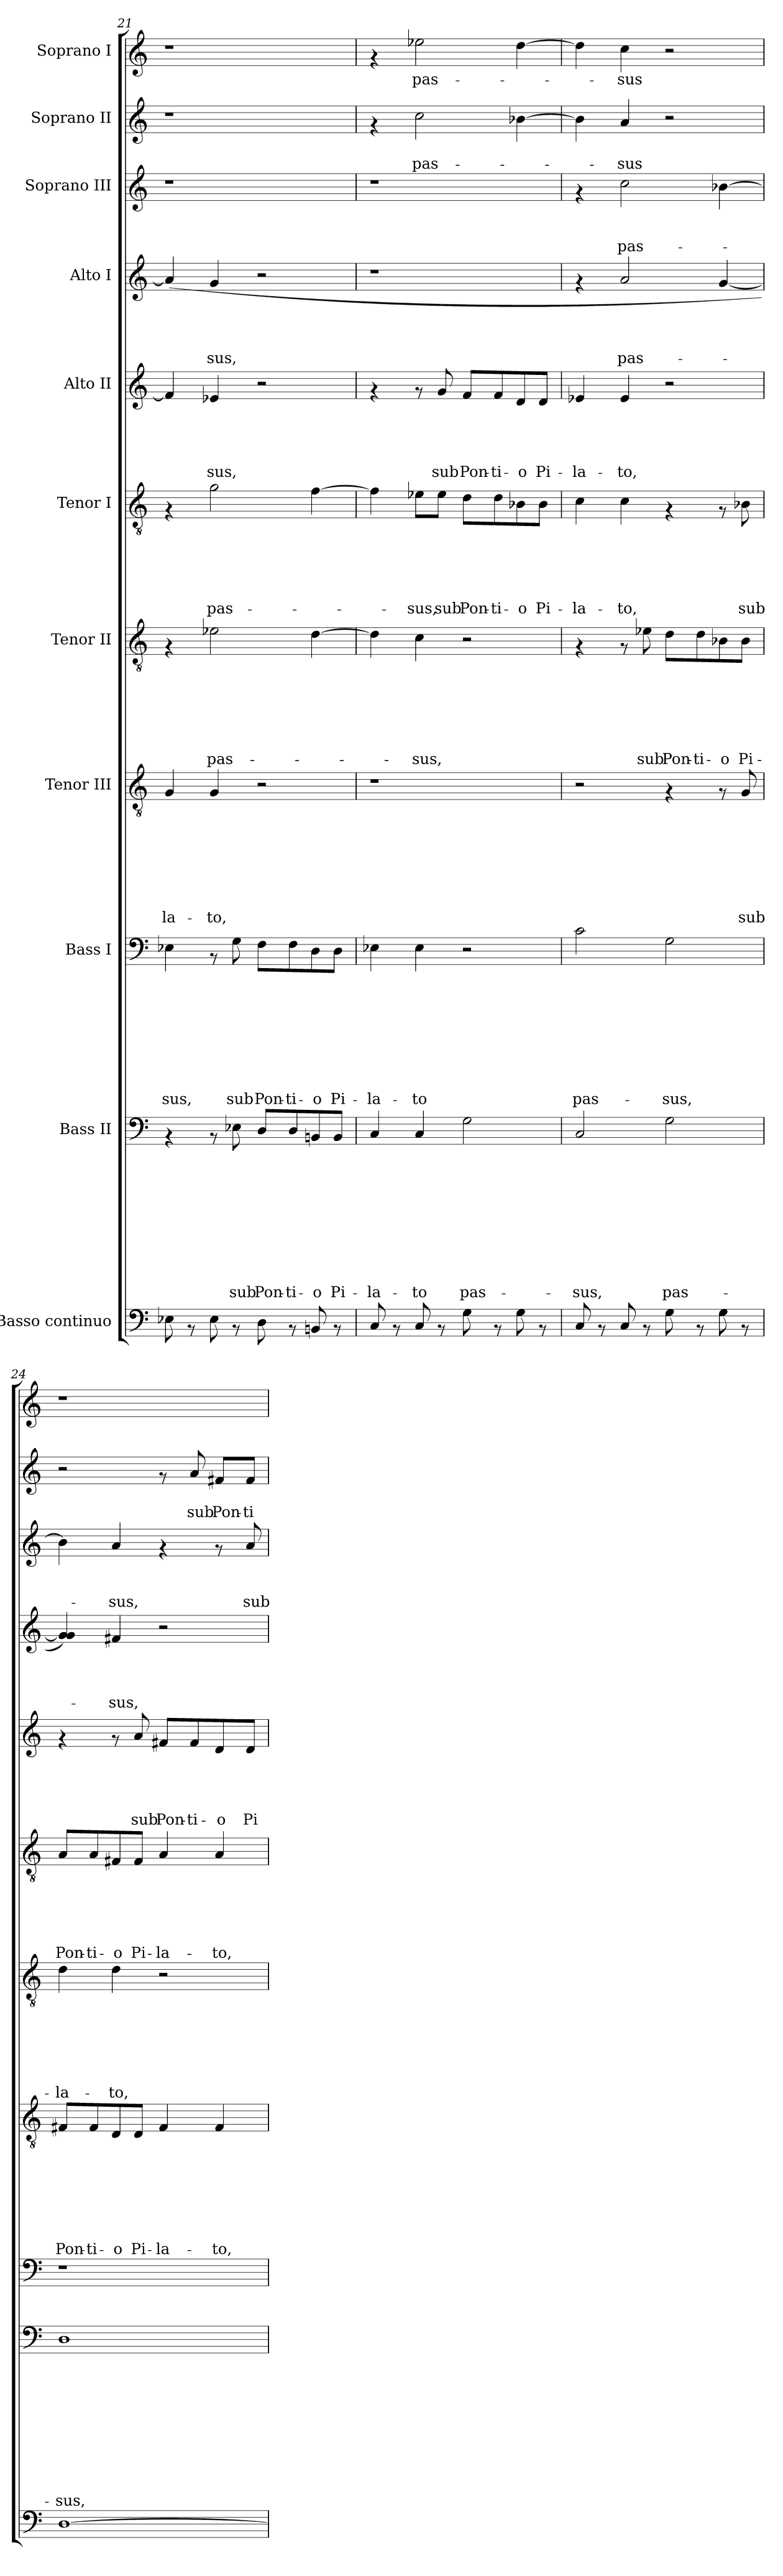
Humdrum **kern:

**kern	**kern	**text	**text	**text	**text	**text	**text	**text	**text	**text	**text	**kern	**text	**text	**text	**text	**text	**text	**text	**text	**text	**kern	**text	**text	**text	**text	**text	**text	**text	**text	**kern	**text	**text	**text	**text	**text	**text	**text	**kern	**text	**text	**text	**text	**text	**text	**kern	**text	**text	**text	**text	**text	**kern	**text	**text	**text	**text	**kern	**text	**text	**text	**kern	**text	**text	**kern	**text
*part11	*part10	*part10	*part10	*part10	*part10	*part10	*part10	*part10	*part10	*part10	*part10	*part9	*part9	*part9	*part9	*part9	*part9	*part9	*part9	*part9	*part9	*part8	*part8	*part8	*part8	*part8	*part8	*part8	*part8	*part8	*part7	*part7	*part7	*part7	*part7	*part7	*part7	*part7	*part6	*part6	*part6	*part6	*part6	*part6	*part6	*part5	*part5	*part5	*part5	*part5	*part5	*part4	*part4	*part4	*part4	*part4	*part3	*part3	*part3	*part3	*part2	*part2	*part2	*part1	*part1
*staff11	*staff10	*staff10	*staff10	*staff10	*staff10	*staff10	*staff10	*staff10	*staff10	*staff10	*staff10	*staff9	*staff9	*staff9	*staff9	*staff9	*staff9	*staff9	*staff9	*staff9	*staff9	*staff8	*staff8	*staff8	*staff8	*staff8	*staff8	*staff8	*staff8	*staff8	*staff7	*staff7	*staff7	*staff7	*staff7	*staff7	*staff7	*staff7	*staff6	*staff6	*staff6	*staff6	*staff6	*staff6	*staff6	*staff5	*staff5	*staff5	*staff5	*staff5	*staff5	*staff4	*staff4	*staff4	*staff4	*staff4	*staff3	*staff3	*staff3	*staff3	*staff2	*staff2	*staff2	*staff1	*staff1
*I"Basso continuo	*I"Bass II	*	*	*	*	*	*	*	*	*	*	*I"Bass I	*	*	*	*	*	*	*	*	*	*I"Tenor III	*	*	*	*	*	*	*	*	*I"Tenor II	*	*	*	*	*	*	*	*I"Tenor I	*	*	*	*	*	*	*I"Alto II	*	*	*	*	*	*I"Alto I	*	*	*	*	*I"Soprano III	*	*	*	*I"Soprano II	*	*	*I"Soprano I	*
*clefF4	*clefF4	*	*	*	*	*	*	*	*	*	*	*clefF4	*	*	*	*	*	*	*	*	*	*clefGv2	*	*	*	*	*	*	*	*	*clefGv2	*	*	*	*	*	*	*	*clefGv2	*	*	*	*	*	*	*clefG2	*	*	*	*	*	*clefG2	*	*	*	*	*clefG2	*	*	*	*clefG2	*	*	*clefG2	*
*ITrd7c12	*	*	*	*	*	*	*	*	*	*	*	*	*	*	*	*	*	*	*	*	*	*	*	*	*	*	*	*	*	*	*	*	*	*	*	*	*	*	*	*	*	*	*	*	*	*	*	*	*	*	*	*	*	*	*	*	*	*	*	*	*	*	*	*	*
*k[]	*k[]	*	*	*	*	*	*	*	*	*	*	*k[]	*	*	*	*	*	*	*	*	*	*k[]	*	*	*	*	*	*	*	*	*k[]	*	*	*	*	*	*	*	*k[]	*	*	*	*	*	*	*k[]	*	*	*	*	*	*k[]	*	*	*	*	*k[]	*	*	*	*k[]	*	*	*k[]	*
*C:	*C:	*	*	*	*	*	*	*	*	*	*	*C:	*	*	*	*	*	*	*	*	*	*C:	*	*	*	*	*	*	*	*	*C:	*	*	*	*	*	*	*	*C:	*	*	*	*	*	*	*C:	*	*	*	*	*	*C:	*	*	*	*	*C:	*	*	*	*C:	*	*	*C:	*
=21	=21	=21	=21	=21	=21	=21	=21	=21	=21	=21	=21	=21	=21	=21	=21	=21	=21	=21	=21	=21	=21	=21	=21	=21	=21	=21	=21	=21	=21	=21	=21	=21	=21	=21	=21	=21	=21	=21	=21	=21	=21	=21	=21	=21	=21	=21	=21	=21	=21	=21	=21	=21	=21	=21	=21	=21	=21	=21	=21	=21	=21	=21	=21	=21	=21
!	!	!	!	!	!	!	!	!	!	!	!	!	!	!	!	!	!	!	!	!	!LO:LY:b	!	!	!	!	!	!	!	!	!LO:LY:b	!	!	!	!	!	!	!	!	!	!	!	!	!	!	!	!	!	!	!	!	!	!	!	!	!	!	!	!	!	!	!	!	!	!	!
8EE-X\	4rAA	.	.	.	.	.	.	.	.	.	.	4E-X\	.	.	.	.	.	.	.	.	-sus,	4G/	.	.	.	.	.	.	.	-la-	4rF	.	.	.	.	.	.	.	4rF	.	.	.	.	.	.	4f/]	.	.	.	.	.	(<4a-/]	.	.	.	.	1r	.	.	.	1r	.	.	1r	.
8rAA	.	.	.	.	.	.	.	.	.	.	.	.	.	.	.	.	.	.	.	.	.	.	.	.	.	.	.	.	.	.	.	.	.	.	.	.	.	.	.	.	.	.	.	.	.	.	.	.	.	.	.	.	.	.	.	.	.	.	.	.	.	.	.	.	.
!	!	!	!	!	!	!	!	!	!	!	!	!	!	!	!	!	!	!	!	!	!	!	!	!	!	!	!	!	!	!LO:LY:b	!	!	!	!	!	!	!	!LO:LY:b	!	!	!	!	!	!	!LO:LY:b	!	!	!	!	!	!LO:LY:b	!	!	!	!	!LO:LY:b	!	!	!	!	!	!	!	!	!
8EE-\	8rAA	.	.	.	.	.	.	.	.	.	.	8rAA	.	.	.	.	.	.	.	.	.	4G/	.	.	.	.	.	.	.	-to,	2e-X\	.	.	.	.	.	.	pas-	2g\	.	.	.	.	.	pas-	4e-X/	.	.	.	.	-sus,	4g/	.	.	.	-sus,	.	.	.	.	.	.	.	.	.
!	!	!	!	!	!	!	!	!	!	!	!LO:LY:b	!	!	!	!	!	!	!	!	!	!LO:LY:b	!	!	!	!	!	!	!	!	!	!	!	!	!	!	!	!	!	!	!	!	!	!	!	!	!	!	!	!	!	!	!	!	!	!	!	!	!	!	!	!	!	!	!	!
8rAA	8E-X\	.	.	.	.	.	.	.	.	.	sub	8G\	.	.	.	.	.	.	.	.	sub	.	.	.	.	.	.	.	.	.	.	.	.	.	.	.	.	.	.	.	.	.	.	.	.	.	.	.	.	.	.	.	.	.	.	.	.	.	.	.	.	.	.	.	.
!	!	!	!	!	!	!	!	!	!	!	!LO:LY:b	!	!	!	!	!	!	!	!	!	!LO:LY:b	!	!	!	!	!	!	!	!	!	!	!	!	!	!	!	!	!	!	!	!	!	!	!	!	!	!	!	!	!	!	!	!	!	!	!	!	!	!	!	!	!	!	!	!
8DD\	8D/L	.	.	.	.	.	.	.	.	.	Pon-	8F\L	.	.	.	.	.	.	.	.	Pon-	2r	.	.	.	.	.	.	.	.	.	.	.	.	.	.	.	.	.	.	.	.	.	.	.	2r	.	.	.	.	.	2r	.	.	.	.	.	.	.	.	.	.	.	.	.
!	!	!	!	!	!	!	!	!	!	!	!LO:LY:b	!	!	!	!	!	!	!	!	!	!LO:LY:b	!	!	!	!	!	!	!	!	!	!	!	!	!	!	!	!	!	!	!	!	!	!	!	!	!	!	!	!	!	!	!	!	!	!	!	!	!	!	!	!	!	!	!	!
8rAA	8D/	.	.	.	.	.	.	.	.	.	-ti-	8F\	.	.	.	.	.	.	.	.	-ti-	.	.	.	.	.	.	.	.	.	.	.	.	.	.	.	.	.	.	.	.	.	.	.	.	.	.	.	.	.	.	.	.	.	.	.	.	.	.	.	.	.	.	.	.
!	!	!	!	!	!	!	!	!	!	!	!LO:LY:b	!	!	!	!	!	!	!	!	!	!LO:LY:b	!	!	!	!	!	!	!	!	!	!	!	!	!	!	!	!	!	!	!	!	!	!	!	!	!	!	!	!	!	!	!	!	!	!	!	!	!	!	!	!	!	!	!	!
8BBBn/	8BBn/	.	.	.	.	.	.	.	.	.	-o	8D\	.	.	.	.	.	.	.	.	-o	.	.	.	.	.	.	.	.	.	[>4d\	.	.	.	.	.	.	.	[>4f\	.	.	.	.	.	.	.	.	.	.	.	.	.	.	.	.	.	.	.	.	.	.	.	.	.	.
!	!	!	!	!	!	!	!	!	!	!	!LO:LY:b	!	!	!	!	!	!	!	!	!	!LO:LY:b	!	!	!	!	!	!	!	!	!	!	!	!	!	!	!	!	!	!	!	!	!	!	!	!	!	!	!	!	!	!	!	!	!	!	!	!	!	!	!	!	!	!	!	!
8rAA	8BB/J	.	.	.	.	.	.	.	.	.	Pi-	8D\J	.	.	.	.	.	.	.	.	Pi-	.	.	.	.	.	.	.	.	.	.	.	.	.	.	.	.	.	.	.	.	.	.	.	.	.	.	.	.	.	.	.	.	.	.	.	.	.	.	.	.	.	.	.	.
=22	=22	=22	=22	=22	=22	=22	=22	=22	=22	=22	=22	=22	=22	=22	=22	=22	=22	=22	=22	=22	=22	=22	=22	=22	=22	=22	=22	=22	=22	=22	=22	=22	=22	=22	=22	=22	=22	=22	=22	=22	=22	=22	=22	=22	=22	=22	=22	=22	=22	=22	=22	=22	=22	=22	=22	=22	=22	=22	=22	=22	=22	=22	=22	=22	=22
!	!	!	!	!	!	!	!	!	!	!	!LO:LY:b	!	!	!	!	!	!	!	!	!	!LO:LY:b	!	!	!	!	!	!	!	!	!	!	!	!	!	!	!	!	!	!	!	!	!	!	!	!	!	!	!	!	!	!	!	!	!	!	!	!	!	!	!	!	!	!	!	!
8CC/	4C/	.	.	.	.	.	.	.	.	.	-la-	4E-X\	.	.	.	.	.	.	.	.	-la-	1r	.	.	.	.	.	.	.	.	4d\]	.	.	.	.	.	.	.	4f\]	.	.	.	.	.	.	4rf	.	.	.	.	.	1r	.	.	.	.	1r	.	.	.	4rf	.	.	4rf	.
8rAA	.	.	.	.	.	.	.	.	.	.	.	.	.	.	.	.	.	.	.	.	.	.	.	.	.	.	.	.	.	.	.	.	.	.	.	.	.	.	.	.	.	.	.	.	.	.	.	.	.	.	.	.	.	.	.	.	.	.	.	.	.	.	.	.	.
!	!	!	!	!	!	!	!	!	!	!	!LO:LY:b	!	!	!	!	!	!	!	!	!	!LO:LY:b	!	!	!	!	!	!	!	!	!	!	!	!	!	!	!	!	!LO:LY:b	!	!	!	!	!	!	!LO:LY:b	!	!	!	!	!	!	!	!	!	!	!	!	!	!	!	!	!	!LO:LY:b	!	!LO:LY:b
8CC/	4C/	.	.	.	.	.	.	.	.	.	-to	4E-\	.	.	.	.	.	.	.	.	-to	.	.	.	.	.	.	.	.	.	4c\	.	.	.	.	.	.	-sus,	8e-X\L	.	.	.	.	.	-sus,	8rf	.	.	.	.	.	.	.	.	.	.	.	.	.	.	2cc\	.	pas-	2ee-X\	pas-
!	!	!	!	!	!	!	!	!	!	!	!	!	!	!	!	!	!	!	!	!	!	!	!	!	!	!	!	!	!	!	!	!	!	!	!	!	!	!	!	!	!	!	!	!	!LO:LY:b	!	!	!	!	!	!LO:LY:b	!	!	!	!	!	!	!	!	!	!	!	!	!	!
8rAA	.	.	.	.	.	.	.	.	.	.	.	.	.	.	.	.	.	.	.	.	.	.	.	.	.	.	.	.	.	.	.	.	.	.	.	.	.	.	8e-\J	.	.	.	.	.	sub	8g/	.	.	.	.	sub	.	.	.	.	.	.	.	.	.	.	.	.	.	.
!	!	!	!	!	!	!	!	!	!	!	!LO:LY:b	!	!	!	!	!	!	!	!	!	!	!	!	!	!	!	!	!	!	!	!	!	!	!	!	!	!	!	!	!	!	!	!	!	!LO:LY:b	!	!	!	!	!	!LO:LY:b	!	!	!	!	!	!	!	!	!	!	!	!	!	!
8GG\	2G\	.	.	.	.	.	.	.	.	.	pas-	2r	.	.	.	.	.	.	.	.	.	.	.	.	.	.	.	.	.	.	2r	.	.	.	.	.	.	.	8d\L	.	.	.	.	.	Pon-	8f/L	.	.	.	.	Pon-	.	.	.	.	.	.	.	.	.	.	.	.	.	.
!	!	!	!	!	!	!	!	!	!	!	!	!	!	!	!	!	!	!	!	!	!	!	!	!	!	!	!	!	!	!	!	!	!	!	!	!	!	!	!	!	!	!	!	!	!LO:LY:b	!	!	!	!	!	!LO:LY:b	!	!	!	!	!	!	!	!	!	!	!	!	!	!
8rAA	.	.	.	.	.	.	.	.	.	.	.	.	.	.	.	.	.	.	.	.	.	.	.	.	.	.	.	.	.	.	.	.	.	.	.	.	.	.	8d\	.	.	.	.	.	-ti-	8f/	.	.	.	.	-ti-	.	.	.	.	.	.	.	.	.	.	.	.	.	.
!	!	!	!	!	!	!	!	!	!	!	!	!	!	!	!	!	!	!	!	!	!	!	!	!	!	!	!	!	!	!	!	!	!	!	!	!	!	!	!	!	!	!	!	!	!LO:LY:b	!	!	!	!	!	!LO:LY:b	!	!	!	!	!	!	!	!	!	!	!	!	!	!
8GG\	.	.	.	.	.	.	.	.	.	.	.	.	.	.	.	.	.	.	.	.	.	.	.	.	.	.	.	.	.	.	.	.	.	.	.	.	.	.	8B-X\	.	.	.	.	.	-o	8d/	.	.	.	.	-o	.	.	.	.	.	.	.	.	.	[>4b-X\	.	.	[>4dd\	.
!	!	!	!	!	!	!	!	!	!	!	!	!	!	!	!	!	!	!	!	!	!	!	!	!	!	!	!	!	!	!	!	!	!	!	!	!	!	!	!	!	!	!	!	!	!LO:LY:b	!	!	!	!	!	!LO:LY:b	!	!	!	!	!	!	!	!	!	!	!	!	!	!
8rAA	.	.	.	.	.	.	.	.	.	.	.	.	.	.	.	.	.	.	.	.	.	.	.	.	.	.	.	.	.	.	.	.	.	.	.	.	.	.	8B-\J	.	.	.	.	.	Pi-	8d/J	.	.	.	.	Pi-	.	.	.	.	.	.	.	.	.	.	.	.	.	.
=23	=23	=23	=23	=23	=23	=23	=23	=23	=23	=23	=23	=23	=23	=23	=23	=23	=23	=23	=23	=23	=23	=23	=23	=23	=23	=23	=23	=23	=23	=23	=23	=23	=23	=23	=23	=23	=23	=23	=23	=23	=23	=23	=23	=23	=23	=23	=23	=23	=23	=23	=23	=23	=23	=23	=23	=23	=23	=23	=23	=23	=23	=23	=23	=23	=23
!	!	!	!	!	!	!	!	!	!	!	!LO:LY:b	!	!	!	!	!	!	!	!	!	!LO:LY:b	!	!	!	!	!	!	!	!	!	!	!	!	!	!	!	!	!	!	!	!	!	!	!	!LO:LY:b	!	!	!	!	!	!LO:LY:b	!	!	!	!	!	!	!	!	!	!	!	!	!	!
8CC/	2C/	.	.	.	.	.	.	.	.	.	-sus,	2c\	.	.	.	.	.	.	.	.	pas-	2r	.	.	.	.	.	.	.	.	4rF	.	.	.	.	.	.	.	4c\	.	.	.	.	.	-la-	4e-X/	.	.	.	.	-la-	4rf	.	.	.	.	4rf	.	.	.	4b-\]	.	.	4dd\]	.
8rAA	.	.	.	.	.	.	.	.	.	.	.	.	.	.	.	.	.	.	.	.	.	.	.	.	.	.	.	.	.	.	.	.	.	.	.	.	.	.	.	.	.	.	.	.	.	.	.	.	.	.	.	.	.	.	.	.	.	.	.	.	.	.	.	.	.
!	!	!	!	!	!	!	!	!	!	!	!	!	!	!	!	!	!	!	!	!	!	!	!	!	!	!	!	!	!	!	!	!	!	!	!	!	!	!	!	!	!	!	!	!	!LO:LY:b	!	!	!	!	!	!LO:LY:b	!	!	!	!	!LO:LY:b	!	!	!	!LO:LY:b	!	!	!LO:LY:b	!	!LO:LY:b
8CC/	.	.	.	.	.	.	.	.	.	.	.	.	.	.	.	.	.	.	.	.	.	.	.	.	.	.	.	.	.	.	8rF	.	.	.	.	.	.	.	4c\	.	.	.	.	.	-to,	4e-/	.	.	.	.	-to,	2a/	.	.	.	pas-	2cc\	.	.	pas-	4a/	.	-sus	4cc\	-sus
!	!	!	!	!	!	!	!	!	!	!	!	!	!	!	!	!	!	!	!	!	!	!	!	!	!	!	!	!	!	!	!	!	!	!	!	!	!	!LO:LY:b	!	!	!	!	!	!	!	!	!	!	!	!	!	!	!	!	!	!	!	!	!	!	!	!	!	!	!
8rAA	.	.	.	.	.	.	.	.	.	.	.	.	.	.	.	.	.	.	.	.	.	.	.	.	.	.	.	.	.	.	8e-X\	.	.	.	.	.	.	sub	.	.	.	.	.	.	.	.	.	.	.	.	.	.	.	.	.	.	.	.	.	.	.	.	.	.	.
!	!	!	!	!	!	!	!	!	!	!	!LO:LY:b	!	!	!	!	!	!	!	!	!	!LO:LY:b	!	!	!	!	!	!	!	!	!	!	!	!	!	!	!	!	!LO:LY:b	!	!	!	!	!	!	!	!	!	!	!	!	!	!	!	!	!	!	!	!	!	!	!	!	!	!	!
8GG\	2G\	.	.	.	.	.	.	.	.	.	pas-	2G\	.	.	.	.	.	.	.	.	-sus,	4rF	.	.	.	.	.	.	.	.	8d\L	.	.	.	.	.	.	Pon-	4rF	.	.	.	.	.	.	2r	.	.	.	.	.	.	.	.	.	.	.	.	.	.	2r	.	.	2r	.
!	!	!	!	!	!	!	!	!	!	!	!	!	!	!	!	!	!	!	!	!	!	!	!	!	!	!	!	!	!	!	!	!	!	!	!	!	!	!LO:LY:b	!	!	!	!	!	!	!	!	!	!	!	!	!	!	!	!	!	!	!	!	!	!	!	!	!	!	!
8rAA	.	.	.	.	.	.	.	.	.	.	.	.	.	.	.	.	.	.	.	.	.	.	.	.	.	.	.	.	.	.	8d\	.	.	.	.	.	.	-ti-	.	.	.	.	.	.	.	.	.	.	.	.	.	.	.	.	.	.	.	.	.	.	.	.	.	.	.
!	!	!	!	!	!	!	!	!	!	!	!	!	!	!	!	!	!	!	!	!	!	!	!	!	!	!	!	!	!	!	!	!	!	!	!	!	!	!LO:LY:b	!	!	!	!	!	!	!	!	!	!	!	!	!	!	!	!	!	!	!	!	!	!	!	!	!	!	!
8GG\	.	.	.	.	.	.	.	.	.	.	.	.	.	.	.	.	.	.	.	.	.	8rF	.	.	.	.	.	.	.	.	8B-X\	.	.	.	.	.	.	-o	8rF	.	.	.	.	.	.	.	.	.	.	.	.	[<4g/	.	.	.	.	[>4b-X\	.	.	.	.	.	.	.	.
!	!	!	!	!	!	!	!	!	!	!	!	!	!	!	!	!	!	!	!	!	!	!	!	!	!	!	!	!	!	!LO:LY:b	!	!	!	!	!	!	!	!LO:LY:b	!	!	!	!	!	!	!LO:LY:b	!	!	!	!	!	!	!	!	!	!	!	!	!	!	!	!	!	!	!	!
8rAA	.	.	.	.	.	.	.	.	.	.	.	.	.	.	.	.	.	.	.	.	.	8G/	.	.	.	.	.	.	.	sub	8B-\J	.	.	.	.	.	.	Pi-	8B-X\	.	.	.	.	.	sub	.	.	.	.	.	.	.	.	.	.	.	.	.	.	.	.	.	.	.	.
=24	=24	=24	=24	=24	=24	=24	=24	=24	=24	=24	=24	=24	=24	=24	=24	=24	=24	=24	=24	=24	=24	=24	=24	=24	=24	=24	=24	=24	=24	=24	=24	=24	=24	=24	=24	=24	=24	=24	=24	=24	=24	=24	=24	=24	=24	=24	=24	=24	=24	=24	=24	=24	=24	=24	=24	=24	=24	=24	=24	=24	=24	=24	=24	=24	=24
!	!	!	!	!	!	!	!	!	!	!	!LO:LY:b	!	!	!	!	!	!	!	!	!	!	!	!	!	!	!	!	!	!	!LO:LY:b	!	!	!	!	!	!	!	!LO:LY:b	!	!	!	!	!	!	!LO:LY:b	!	!	!	!	!	!	!	!	!	!	!	!	!	!	!	!	!	!	!	!
[>1DD	1D	.	.	.	.	.	.	.	.	.	-sus,	1r	.	.	.	.	.	.	.	.	.	8F#X/L	.	.	.	.	.	.	.	Pon-	4d\	.	.	.	.	.	.	-la-	8A/L	.	.	.	.	.	Pon-	4rf	.	.	.	.	.	4g/] 4g/)	.	.	.	.	4b-\]	.	.	.	2r	.	.	1r	.
!	!	!	!	!	!	!	!	!	!	!	!	!	!	!	!	!	!	!	!	!	!	!	!	!	!	!	!	!	!	!LO:LY:b	!	!	!	!	!	!	!	!	!	!	!	!	!	!	!LO:LY:b	!	!	!	!	!	!	!	!	!	!	!	!	!	!	!	!	!	!	!	!
.	.	.	.	.	.	.	.	.	.	.	.	.	.	.	.	.	.	.	.	.	.	8F#/	.	.	.	.	.	.	.	-ti-	.	.	.	.	.	.	.	.	8A/	.	.	.	.	.	-ti-	.	.	.	.	.	.	.	.	.	.	.	.	.	.	.	.	.	.	.	.
!	!	!	!	!	!	!	!	!	!	!	!	!	!	!	!	!	!	!	!	!	!	!	!	!	!	!	!	!	!	!LO:LY:b	!	!	!	!	!	!	!	!LO:LY:b	!	!	!	!	!	!	!LO:LY:b	!	!	!	!	!	!	!	!	!	!	!LO:LY:b	!	!	!	!LO:LY:b	!	!	!	!	!
.	.	.	.	.	.	.	.	.	.	.	.	.	.	.	.	.	.	.	.	.	.	8D/	.	.	.	.	.	.	.	-o	4d\	.	.	.	.	.	.	-to,	8F#X/	.	.	.	.	.	-o	8rf	.	.	.	.	.	4f#X/	.	.	.	-sus,	4a/	.	.	-sus,	.	.	.	.	.
!	!	!	!	!	!	!	!	!	!	!	!	!	!	!	!	!	!	!	!	!	!	!	!	!	!	!	!	!	!	!LO:LY:b	!	!	!	!	!	!	!	!	!	!	!	!	!	!	!LO:LY:b	!	!	!	!	!	!LO:LY:b	!	!	!	!	!	!	!	!	!	!	!	!	!	!
.	.	.	.	.	.	.	.	.	.	.	.	.	.	.	.	.	.	.	.	.	.	8D/J	.	.	.	.	.	.	.	Pi-	.	.	.	.	.	.	.	.	8F#/J	.	.	.	.	.	Pi-	8a/	.	.	.	.	sub	.	.	.	.	.	.	.	.	.	.	.	.	.	.
!	!	!	!	!	!	!	!	!	!	!	!	!	!	!	!	!	!	!	!	!	!	!	!	!	!	!	!	!	!	!LO:LY:b	!	!	!	!	!	!	!	!	!	!	!	!	!	!	!LO:LY:b	!	!	!	!	!	!LO:LY:b	!	!	!	!	!	!	!	!	!	!	!	!	!	!
.	.	.	.	.	.	.	.	.	.	.	.	.	.	.	.	.	.	.	.	.	.	4F#/	.	.	.	.	.	.	.	-la-	2r	.	.	.	.	.	.	.	4A/	.	.	.	.	.	-la-	8f#X/L	.	.	.	.	Pon-	2r	.	.	.	.	4rf	.	.	.	8rf	.	.	.	.
!	!	!	!	!	!	!	!	!	!	!	!	!	!	!	!	!	!	!	!	!	!	!	!	!	!	!	!	!	!	!	!	!	!	!	!	!	!	!	!	!	!	!	!	!	!	!	!	!	!	!	!LO:LY:b	!	!	!	!	!	!	!	!	!	!	!	!LO:LY:b	!	!
.	.	.	.	.	.	.	.	.	.	.	.	.	.	.	.	.	.	.	.	.	.	.	.	.	.	.	.	.	.	.	.	.	.	.	.	.	.	.	.	.	.	.	.	.	.	8f#/	.	.	.	.	-ti-	.	.	.	.	.	.	.	.	.	8a/	.	sub	.	.
!	!	!	!	!	!	!	!	!	!	!	!	!	!	!	!	!	!	!	!	!	!	!	!	!	!	!	!	!	!	!LO:LY:b	!	!	!	!	!	!	!	!	!	!	!	!	!	!	!LO:LY:b	!	!	!	!	!	!LO:LY:b	!	!	!	!	!	!	!	!	!	!	!	!LO:LY:b	!	!
.	.	.	.	.	.	.	.	.	.	.	.	.	.	.	.	.	.	.	.	.	.	4F#/	.	.	.	.	.	.	.	-to,	.	.	.	.	.	.	.	.	4A/	.	.	.	.	.	-to,	8d/	.	.	.	.	-o	.	.	.	.	.	8rf	.	.	.	8f#X/L	.	Pon-	.	.
!	!	!	!	!	!	!	!	!	!	!	!	!	!	!	!	!	!	!	!	!	!	!	!	!	!	!	!	!	!	!	!	!	!	!	!	!	!	!	!	!	!	!	!	!	!	!	!	!	!	!	!LO:LY:b	!	!	!	!	!	!	!	!	!LO:LY:b	!	!	!LO:LY:b	!	!
.	.	.	.	.	.	.	.	.	.	.	.	.	.	.	.	.	.	.	.	.	.	.	.	.	.	.	.	.	.	.	.	.	.	.	.	.	.	.	.	.	.	.	.	.	.	8d/J	.	.	.	.	Pi-	.	.	.	.	.	8a/	.	.	sub	8f#/J	.	-ti-	.	.
=	=	=	=	=	=	=	=	=	=	=	=	=	=	=	=	=	=	=	=	=	=	=	=	=	=	=	=	=	=	=	=	=	=	=	=	=	=	=	=	=	=	=	=	=	=	=	=	=	=	=	=	=	=	=	=	=	=	=	=	=	=	=	=	=	=
*-	*-	*-	*-	*-	*-	*-	*-	*-	*-	*-	*-	*-	*-	*-	*-	*-	*-	*-	*-	*-	*-	*-	*-	*-	*-	*-	*-	*-	*-	*-	*-	*-	*-	*-	*-	*-	*-	*-	*-	*-	*-	*-	*-	*-	*-	*-	*-	*-	*-	*-	*-	*-	*-	*-	*-	*-	*-	*-	*-	*-	*-	*-	*-	*-	*-
